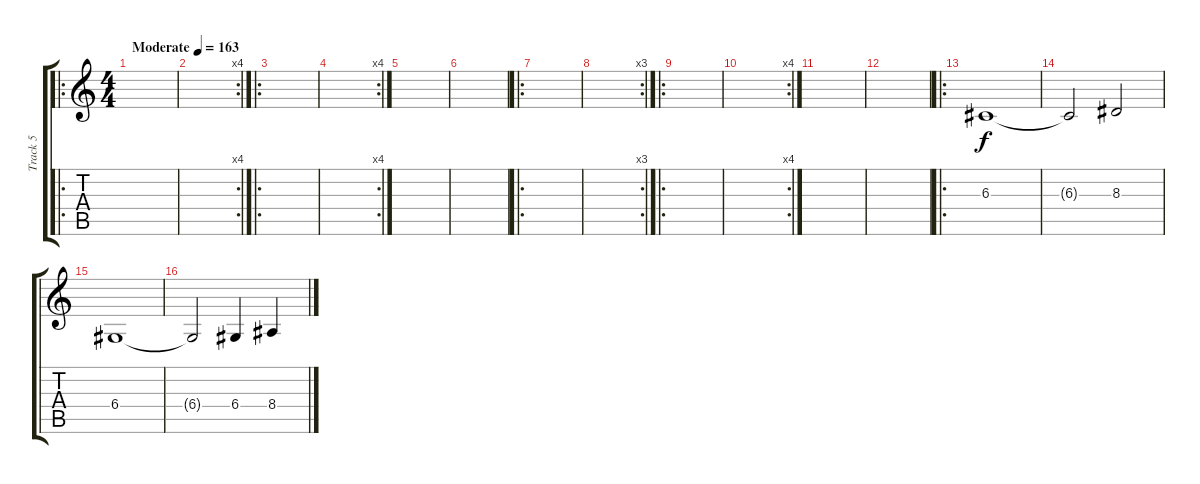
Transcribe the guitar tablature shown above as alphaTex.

\track ("Track 5" "Track 5") {instrument altosax}
\staff {score tabs}
\tuning (E4 B3 G3 D3 A2 E2) {hide}
\ro
\ts (4 4)
\tempo (163 "Moderate")
\clef g2
\ks c
|
\rc 4
|
\ro
|
\rc 4
|
|
|
\ro
|
\rc 3
|
\ro
|
\rc 4
|
|
|
\ro
6.3.1 |
6.3{t}.2 8.3.2 |
6.4.1 |
6.4{t}.2 6.4.4 8.4.4
